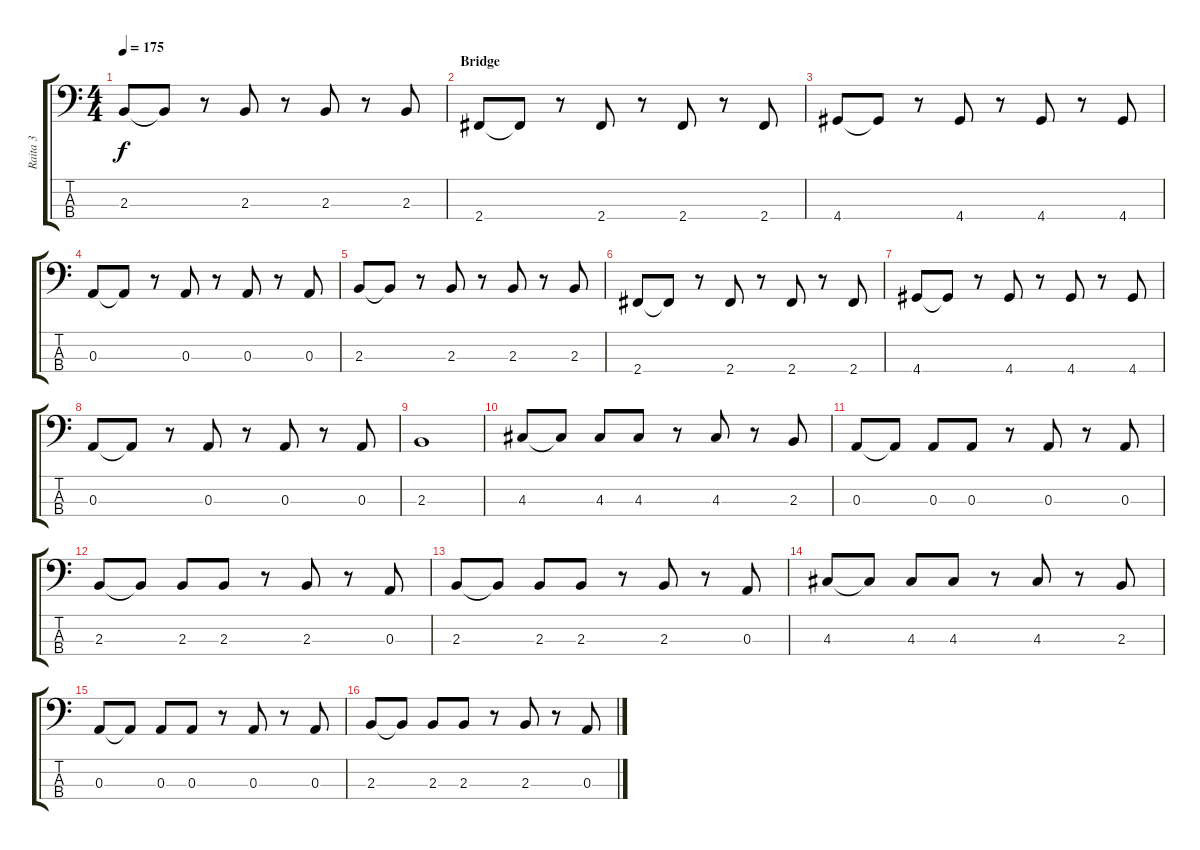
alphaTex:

\track ("Raita 3" "Raita 3") {instrument electricbasspick}
\staff {score tabs}
\tuning (G2 D2 A1 E1) {hide}
\ts (4 4)
\tempo 175
\clef f4
\ks c
2.3.8{dy f} 2.3{t}.8 r.8 2.3.8 r.8 2.3.8 r.8 2.3.8 |
\section ("" "Bridge")
2.4.8 2.4{t}.8 r.8 2.4.8 r.8 2.4.8 r.8 2.4.8 |
4.4.8 4.4{t}.8 r.8 4.4.8 r.8 4.4.8 r.8 4.4.8 |
0.3.8 0.3{t}.8 r.8 0.3.8 r.8 0.3.8 r.8 0.3.8 |
2.3.8 2.3{t}.8 r.8 2.3.8 r.8 2.3.8 r.8 2.3.8 |
2.4.8 2.4{t}.8 r.8 2.4.8 r.8 2.4.8 r.8 2.4.8 |
4.4.8 4.4{t}.8 r.8 4.4.8 r.8 4.4.8 r.8 4.4.8 |
0.3.8 0.3{t}.8 r.8 0.3.8 r.8 0.3.8 r.8 0.3.8 |
2.3.1 |
4.3.8 4.3{t}.8 4.3.8 4.3.8 r.8 4.3.8 r.8 2.3.8 |
0.3.8 0.3{t}.8 0.3.8 0.3.8 r.8 0.3.8 r.8 0.3.8 |
2.3.8 2.3{t}.8 2.3.8 2.3.8 r.8 2.3.8 r.8 0.3.8 |
2.3.8 2.3{t}.8 2.3.8 2.3.8 r.8 2.3.8 r.8 0.3.8 |
4.3.8 4.3{t}.8 4.3.8 4.3.8 r.8 4.3.8 r.8 2.3.8 |
0.3.8 0.3{t}.8 0.3.8 0.3.8 r.8 0.3.8 r.8 0.3.8 |
2.3.8 2.3{t}.8 2.3.8 2.3.8 r.8 2.3.8 r.8 0.3.8
